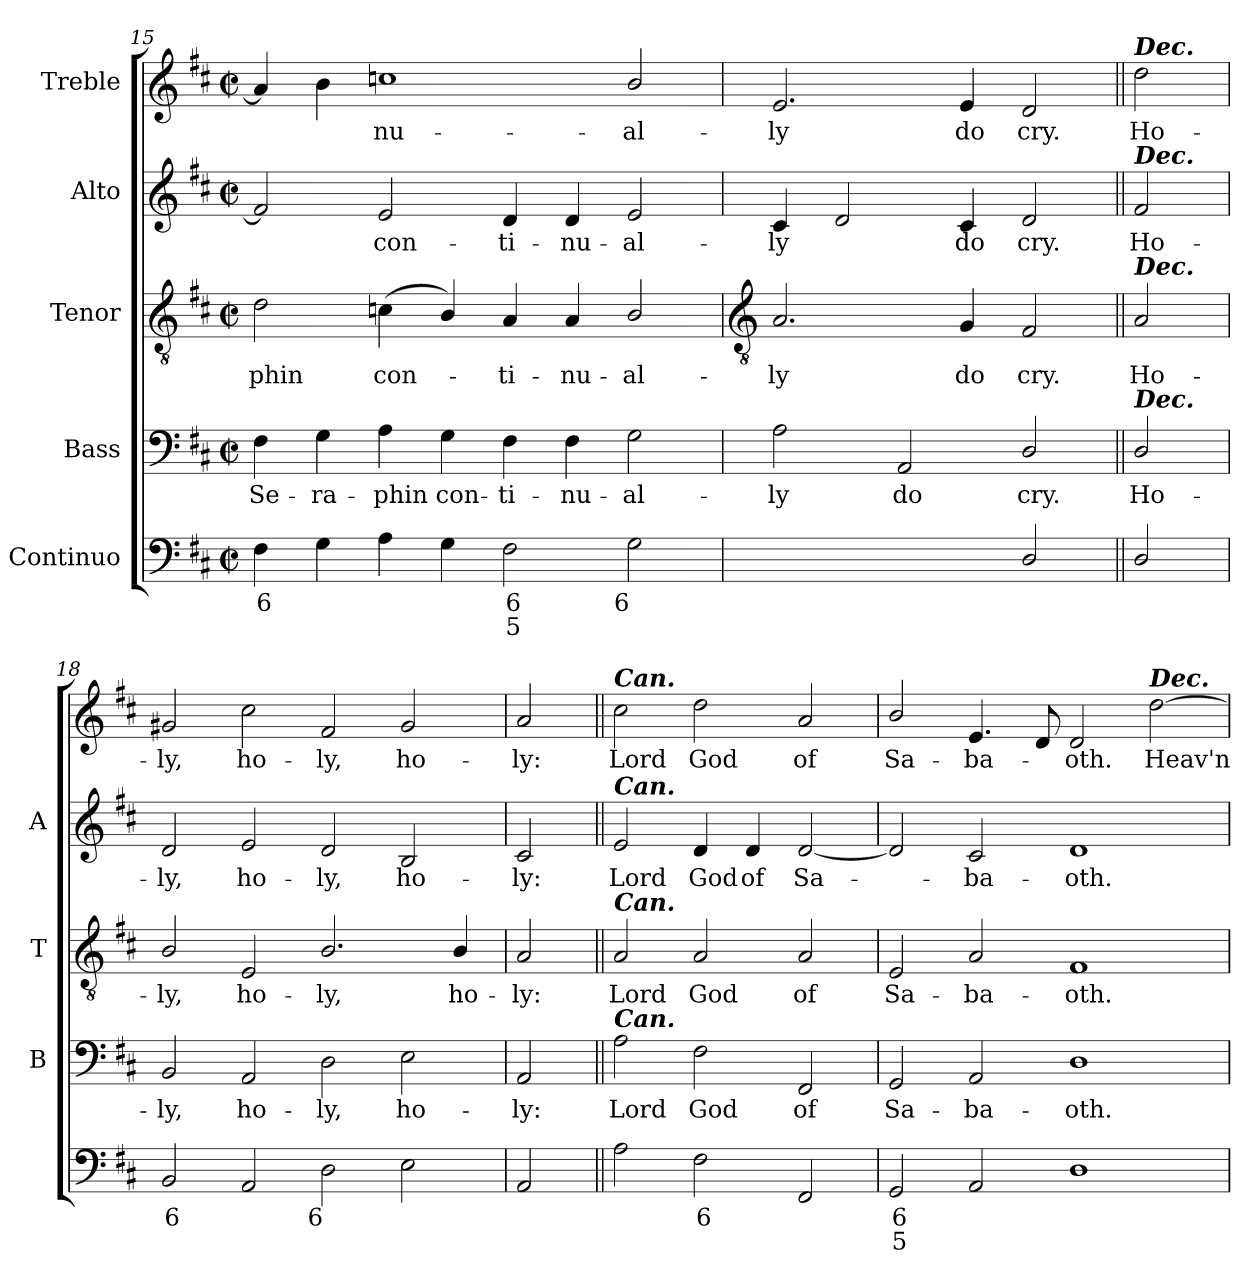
**kern	**text	**text	**kern	**text	**kern	**text	**kern	**text	**kern	**text
*part5	*part5	*part5	*part4	*part4	*part3	*part3	*part2	*part2	*part1	*part1
*staff5	*staff5	*staff5	*staff4	*staff4	*staff3	*staff3	*staff2	*staff2	*staff1	*staff1
*I"Continuo	*	*	*I"Bass	*	*I"Tenor	*	*I"Alto	*	*I"Treble	*
*	*	*	*I'B	*	*I'T	*	*I'A	*	*	*
*clefF4	*	*	*clefF4	*	*clefGv2	*	*clefG2	*	*clefG2	*
*k[f#c#]	*	*	*k[f#c#]	*	*k[f#c#]	*	*k[f#c#]	*	*k[f#c#]	*
*D:	*	*	*D:	*	*D:	*	*D:	*	*D:	*
*M4/2	*	*	*M4/2	*	*M4/2	*	*M4/2	*	*M4/2	*
*met(c|)	*	*	*met(c|)	*	*met(c|)	*	*met(c|)	*	*met(c|)	*
=15	=15	=15	=15	=15	=15	=15	=15	=15	=15	=15
!	!LO:LY:b	!	!	!LO:LY:b	!	!LO:LY:b	!	!	!	!
4F#	6	.	4F#	Se-	2d	-phin	2f#]	.	4a]	.
!	!	!	!	!LO:LY:b	!	!	!	!	!	!
4G	.	.	4G	-ra-	.	.	.	.	4b	.
!	!	!	!	!LO:LY:b	!	!LO:LY:b	!	!LO:LY:b	!	!LO:LY:b
4A	.	.	4A	-phin	(<4cn	con-	2e	con-	1ccn	nu-
!	!	!	!	!LO:LY:b	!	!	!	!	!	!
4G	.	.	4G	con-	4B/)	.	.	.	.	.
!	!LO:LY:b	!LO:LY:b	!	!LO:LY:b	!	!LO:LY:b	!	!LO:LY:b	!	!
2F#	6	5	4F#	-ti-	4A	ti-	4d	-ti-	.	.
!	!	!	!	!LO:LY:b	!	!LO:LY:b	!	!LO:LY:b	!	!
.	.	.	4F#	-nu-	4A	-nu-	4d	-nu-	.	.
!	!LO:LY:b	!	!	!LO:LY:b	!	!LO:LY:b	!	!LO:LY:b	!	!LO:LY:b
2G	6	.	2G	-al-	2B/	-al-	2e	-al-	2b/	-al-
!!LO:LB:g=z
=16	=16	=16	=16	=16	=16	=16	=16	=16	=16	=16
*	*	*	*	*	*clefGv2	*	*	*	*	*
!	!LO:LY:b	!LO:LY:b	!	!LO:LY:b	!	!LO:LY:b	!	!LO:LY:b	!	!LO:LY:b
[4Ayy	5	3	2A	-ly	2.A	-ly	4c#	-ly	2.e	-ly
!	!	!LO:LY:b	!	!	!	!	!	!	!	!
4Ayy]	.	4	.	.	.	.	2d	.	.	.
!	!	!	!	!LO:LY:b	!	!	!	!	!	!
[4AAyy	.	.	2AA	do	.	.	.	.	.	.
!	!	!LO:LY:b	!	!	!	!LO:LY:b	!	!LO:LY:b	!	!LO:LY:b
4AAyy]	.	3	.	.	4G	do	4c#	do	4e	do
!	!	!	!	!LO:LY:b	!	!LO:LY:b	!	!LO:LY:b	!	!LO:LY:b
2D/	.	.	2D/	cry.	2F#	cry.	2d	cry.	2d	cry.
=17||	=17||	=17||	=17||	=17||	=17||	=17||	=17||	=17||	=17||	=17||
!	!	!	!	!	!	!	!	!	!LO:TX:a:Bi:t=Dec.	!
!	!	!	!	!	!	!	!LO:TX:a:Bi:t=Dec.	!	!	!
!	!	!	!	!	!LO:TX:a:Bi:t=Dec.	!	!	!	!	!
!	!	!	!LO:TX:a:Bi:t=Dec.	!	!	!	!	!	!	!
!	!	!	!	!LO:LY:b	!	!LO:LY:b	!	!LO:LY:b	!	!LO:LY:b
2D/	.	.	2D/	Ho-	2A	Ho-	2f#	Ho-	2dd	Ho-
=18	=18	=18	=18	=18	=18	=18	=18	=18	=18	=18
!	!LO:LY:b	!	!	!LO:LY:b	!	!LO:LY:b	!	!LO:LY:b	!	!LO:LY:b
2BB	6	.	2BB	-ly,	2B/	-ly,	2d	-ly,	2g#X	-ly,
!	!	!	!	!LO:LY:b	!	!LO:LY:b	!	!LO:LY:b	!	!LO:LY:b
2AA	.	.	2AA	ho-	2E	ho-	2e	ho-	2cc#	ho-
!	!LO:LY:b	!	!	!LO:LY:b	!	!LO:LY:b	!	!LO:LY:b	!	!LO:LY:b
2D	6	.	2D	-ly,	2.B/	-ly,	2d	-ly,	2f#	-ly,
!	!	!	!	!LO:LY:b	!	!	!	!LO:LY:b	!	!LO:LY:b
2E	.	.	2E	ho-	.	.	2B	ho-	2g#	ho-
!	!	!	!	!	!	!LO:LY:b	!	!	!	!
.	.	.	.	.	4B/	ho-	.	.	.	.
=19	=19	=19	=19	=19	=19	=19	=19	=19	=19	=19
!	!	!	!	!LO:LY:b	!	!LO:LY:b	!	!LO:LY:b	!	!LO:LY:b
2AA	.	.	2AA	-ly:	2A	-ly:	2c#	-ly:	2a	-ly:
=20||	=20||	=20||	=20||	=20||	=20||	=20||	=20||	=20||	=20||	=20||
!	!	!	!	!	!	!	!	!	!LO:TX:a:Bi:t=Can.	!
!	!	!	!	!	!	!	!LO:TX:a:Bi:t=Can.	!	!	!
!	!	!	!	!	!LO:TX:a:Bi:t=Can.	!	!	!	!	!
!	!	!	!LO:TX:a:Bi:t=Can.	!	!	!	!	!	!	!
!	!	!	!	!LO:LY:b	!	!LO:LY:b	!	!LO:LY:b	!	!LO:LY:b
2A	.	.	2A	Lord	2A	Lord	2e	Lord	2cc#	Lord
!	!LO:LY:b	!	!	!LO:LY:b	!	!LO:LY:b	!	!LO:LY:b	!	!LO:LY:b
2F#	6	.	2F#	God	2A	God	4d	God	2dd	God
!	!	!	!	!	!	!	!	!LO:LY:b	!	!
.	.	.	.	.	.	.	4d	of	.	.
!	!	!	!	!LO:LY:b	!	!LO:LY:b	!	!LO:LY:b	!	!LO:LY:b
2FF#	.	.	2FF#	of	2A	of	[2d	Sa-	2a	of
=21	=21	=21	=21	=21	=21	=21	=21	=21	=21	=21
!	!LO:LY:b	!LO:LY:b	!	!LO:LY:b	!	!LO:LY:b	!	!	!	!LO:LY:b
2GG	6	5	2GG	Sa-	2E	Sa-	2d]	.	2b/	Sa-
!	!	!	!	!LO:LY:b	!	!LO:LY:b	!	!LO:LY:b	!	!LO:LY:b
2AA	.	.	2AA	-ba-	2A	-ba-	2c#	ba-	4.e	-ba-
.	.	.	.	.	.	.	.	.	8d	.
!	!	!	!	!LO:LY:b	!	!LO:LY:b	!	!LO:LY:b	!	!LO:LY:b
1D	.	.	1D	-oth.	1F#	-oth.	1d	-oth.	2d	oth.
!	!	!	!	!	!	!	!	!	!LO:TX:a:Bi:t=Dec.	!
!	!	!	!	!	!	!	!	!	!	!LO:LY:b
.	.	.	.	.	.	.	.	.	[2dd	Heav'n
=	=	=	=	=	=	=	=	=	=	=
*-	*-	*-	*-	*-	*-	*-	*-	*-	*-	*-
